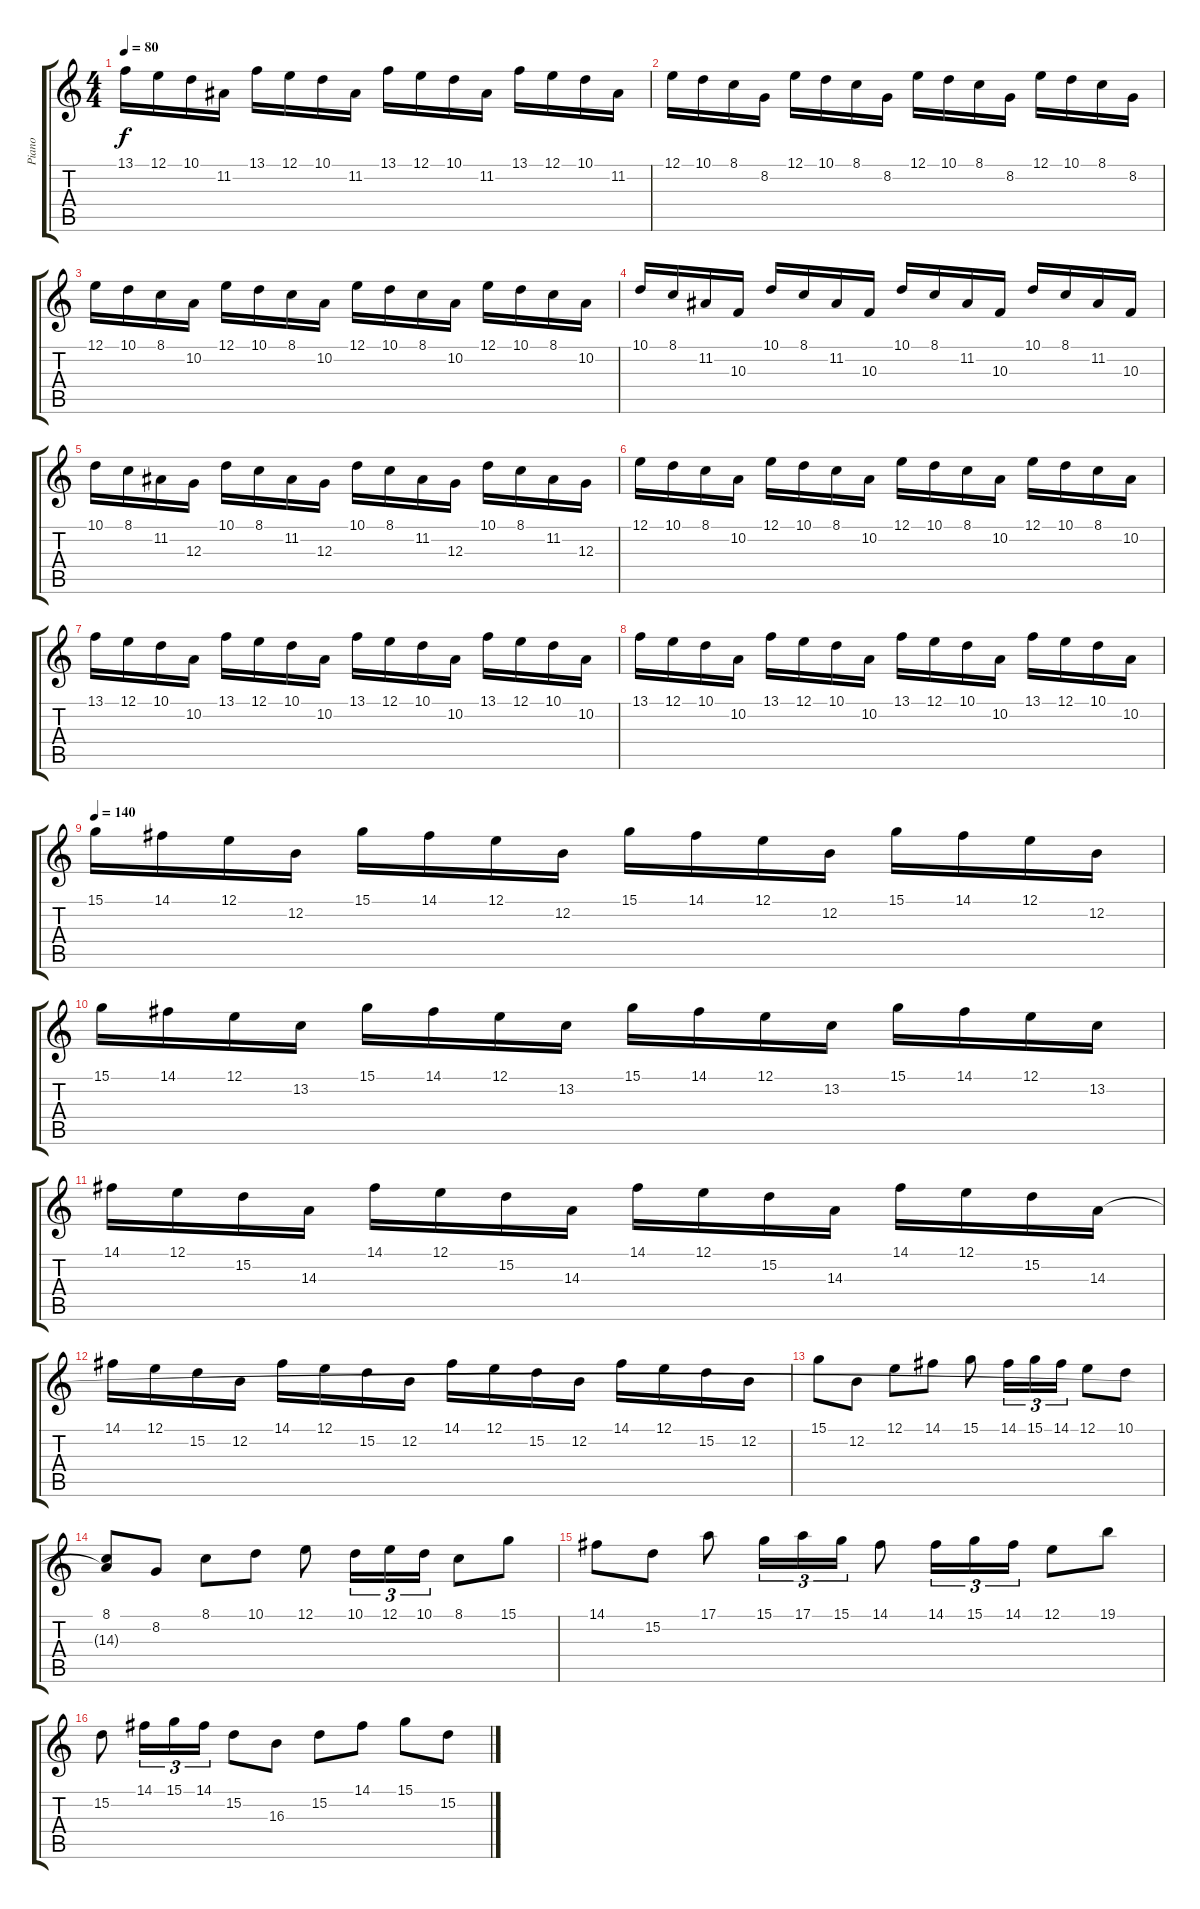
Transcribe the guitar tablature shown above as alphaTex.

\track ("Piano" "Piano") {instrument acousticgrandpiano}
\staff {score tabs}
\tuning (E4 B3 G3 D3 A2 E2) {hide}
\ts (4 4)
\tempo 80
\clef g2
\ks c
13.1.16{dy f} 12.1.16 10.1.16 11.2.16 13.1.16 12.1.16 10.1.16 11.2.16 13.1.16 12.1.16 10.1.16 11.2.16 13.1.16 12.1.16 10.1.16 11.2.16 |
12.1.16 10.1.16 8.1.16 8.2.16 12.1.16 10.1.16 8.1.16 8.2.16 12.1.16 10.1.16 8.1.16 8.2.16 12.1.16 10.1.16 8.1.16 8.2.16 |
12.1.16 10.1.16 8.1.16 10.2.16 12.1.16 10.1.16 8.1.16 10.2.16 12.1.16 10.1.16 8.1.16 10.2.16 12.1.16 10.1.16 8.1.16 10.2.16 |
10.1.16 8.1.16 11.2.16 10.3.16 10.1.16 8.1.16 11.2.16 10.3.16 10.1.16 8.1.16 11.2.16 10.3.16 10.1.16 8.1.16 11.2.16 10.3.16 |
10.1.16 8.1.16 11.2.16 12.3.16 10.1.16 8.1.16 11.2.16 12.3.16 10.1.16 8.1.16 11.2.16 12.3.16 10.1.16 8.1.16 11.2.16 12.3.16 |
12.1.16 10.1.16 8.1.16 10.2.16 12.1.16 10.1.16 8.1.16 10.2.16 12.1.16 10.1.16 8.1.16 10.2.16 12.1.16 10.1.16 8.1.16 10.2.16 |
13.1.16 12.1.16 10.1.16 10.2.16 13.1.16 12.1.16 10.1.16 10.2.16 13.1.16 12.1.16 10.1.16 10.2.16 13.1.16 12.1.16 10.1.16 10.2.16 |
13.1.16 12.1.16 10.1.16 10.2.16 13.1.16 12.1.16 10.1.16 10.2.16 13.1.16 12.1.16 10.1.16 10.2.16 13.1.16 12.1.16 10.1.16 10.2.16 |
\tempo 140
15.1.16 14.1.16 12.1.16 12.2.16 15.1.16 14.1.16 12.1.16 12.2.16 15.1.16 14.1.16 12.1.16 12.2.16 15.1.16 14.1.16 12.1.16 12.2.16 |
15.1.16 14.1.16 12.1.16 13.2.16 15.1.16 14.1.16 12.1.16 13.2.16 15.1.16 14.1.16 12.1.16 13.2.16 15.1.16 14.1.16 12.1.16 13.2.16 |
14.1.16 12.1.16 15.2.16 14.3.16 14.1.16 12.1.16 15.2.16 14.3.16 14.1.16 12.1.16 15.2.16 14.3.16 14.1.16 12.1.16 15.2.16 14.3.16 |
14.1.16 12.1.16 15.2.16 12.2.16 14.1.16 12.1.16 15.2.16 12.2.16 14.1.16 12.1.16 15.2.16 12.2.16 14.1.16 12.1.16 15.2.16 12.2.16 |
15.1.8 12.2.8 12.1.8 14.1.8 15.1.8 14.1.16{tu (3 2)} 15.1.16{tu (3 2)} 14.1.16{tu (3 2)} 12.1.8 10.1.8 |
(8.1 14.3{t}).8 8.2.8 8.1.8 10.1.8 12.1.8 10.1.16{tu (3 2)} 12.1.16{tu (3 2)} 10.1.16{tu (3 2)} 8.1.8 15.1.8 |
14.1.8 15.2.8 17.1.8 15.1.16{tu (3 2)} 17.1.16{tu (3 2)} 15.1.16{tu (3 2)} 14.1.8 14.1.16{tu (3 2)} 15.1.16{tu (3 2)} 14.1.16{tu (3 2)} 12.1.8 19.1.8 |
15.2.8 14.1.16{tu (3 2)} 15.1.16{tu (3 2)} 14.1.16{tu (3 2)} 15.2.8 16.3.8 15.2.8 14.1.8 15.1.8 15.2.8
